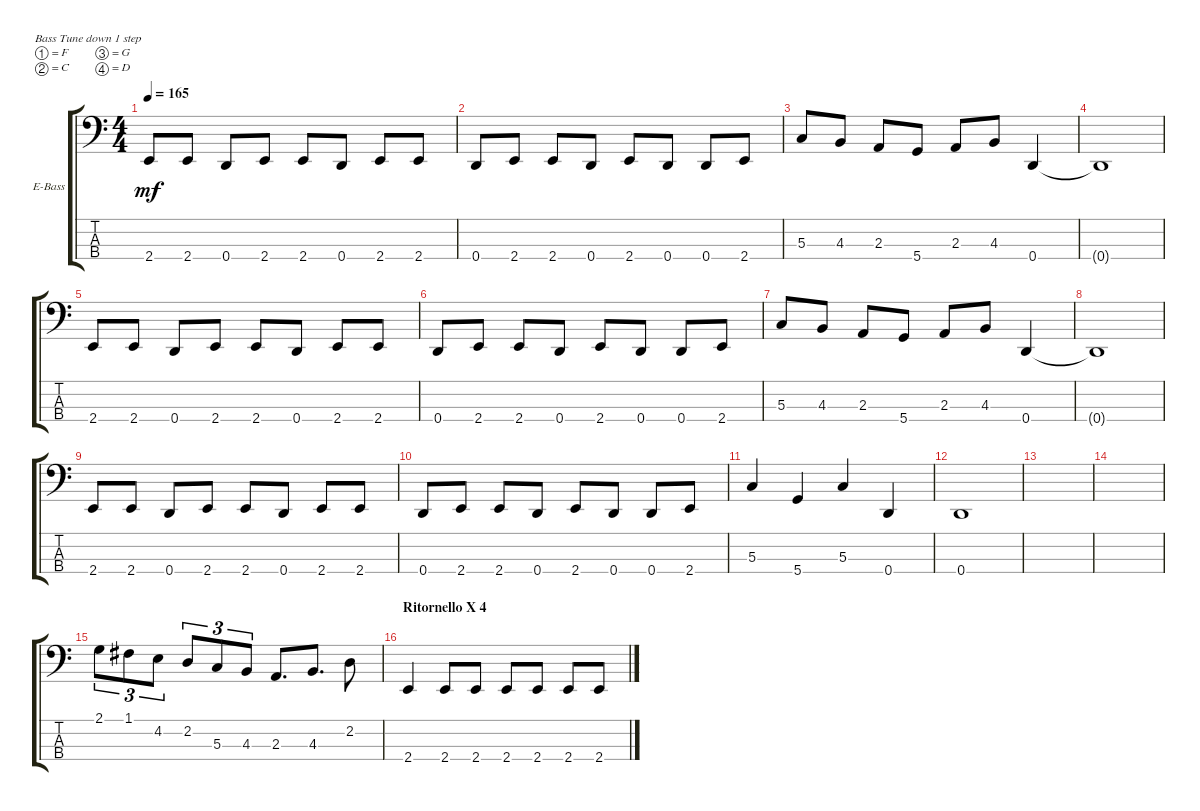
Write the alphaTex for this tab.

\bracketExtendMode groupsimilarinstruments
\firstSystemTrackNameOrientation horizontal
\otherSystemsTrackNameOrientation horizontal
\track ("Bass" "E-Bass") {solo instrument electricbasspick}
\staff {score tabs}
\tuning (F2 C2 G1 D1)
\ts (4 4)
\tempo 165
\clef f4
\ks c
2.4.8{dy mf} 2.4.8 0.4.8 2.4.8 2.4.8 0.4.8 2.4.8 2.4.8 |
0.4.8 2.4.8 2.4.8 0.4.8 2.4.8 0.4.8 0.4.8 2.4.8 |
5.3.8 4.3.8 2.3.8 5.4.8 2.3.8 4.3.8 0.4.4 |
0.4{t}.1 |
2.4.8 2.4.8 0.4.8 2.4.8 2.4.8 0.4.8 2.4.8 2.4.8 |
0.4.8 2.4.8 2.4.8 0.4.8 2.4.8 0.4.8 0.4.8 2.4.8 |
5.3.8 4.3.8 2.3.8 5.4.8 2.3.8 4.3.8 0.4.4 |
0.4{t}.1 |
2.4.8 2.4.8 0.4.8 2.4.8 2.4.8 0.4.8 2.4.8 2.4.8 |
0.4.8 2.4.8 2.4.8 0.4.8 2.4.8 0.4.8 0.4.8 2.4.8 |
5.3.4 5.4.4 5.3.4 0.4.4 |
0.4.1 |
|
|
\section ("" "")
2.1.8{tu (3 2)} 1.1.8{tu (3 2)} 4.2.8{tu (3 2)} 2.2.8{tu (3 2)} 5.3.8{tu (3 2)} 4.3.8{tu (3 2)} 2.3.8{d} 4.3.8{d} 2.2.8 |
\section ("" "Ritornello X 4")
2.4.4 2.4.8 2.4.8 2.4.8 2.4.8 2.4.8 2.4.8
